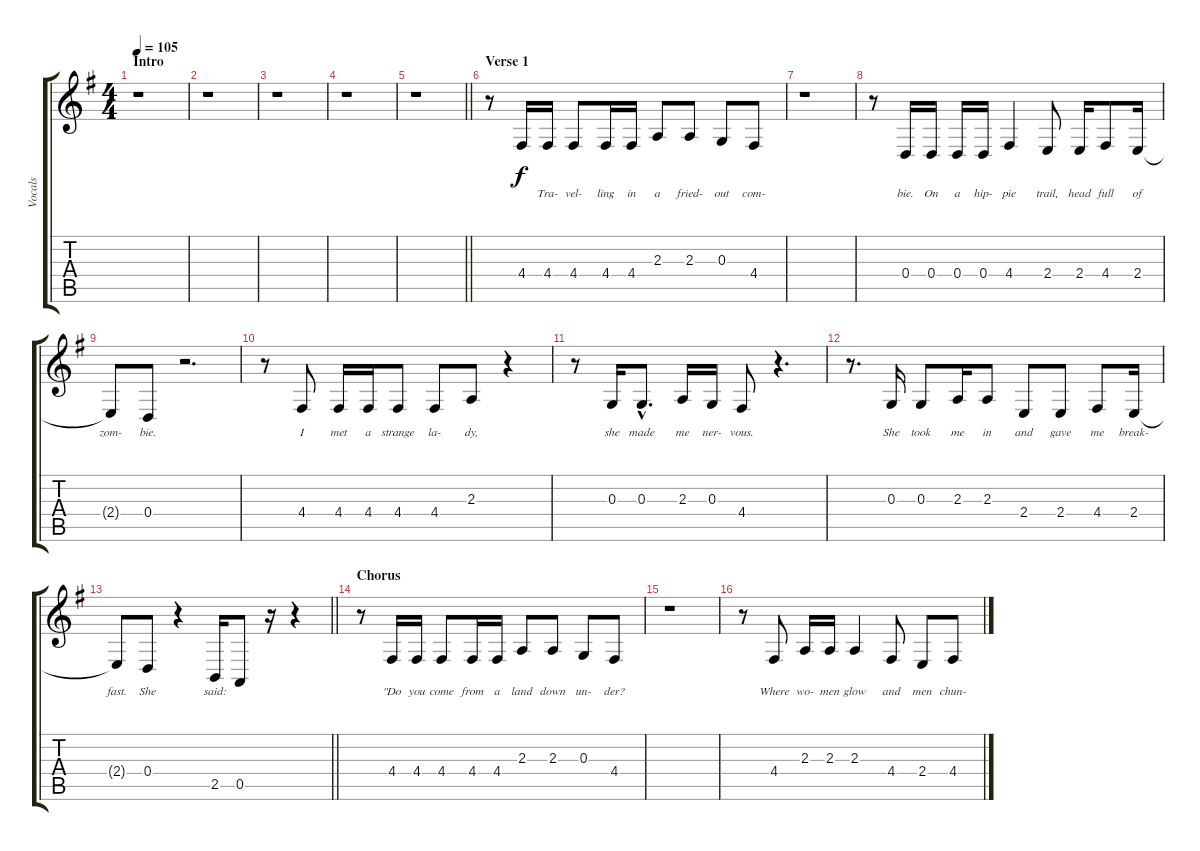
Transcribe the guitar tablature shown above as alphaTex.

\track ("Vocals" "Vocals") {instrument altosax}
\staff {score tabs}
\tuning (E4 B3 G3 D3 A2 E2) {hide}
\ts (4 4)
\section ("" "Intro")
\tempo 105
\clef g2
\ks g
r.1{dy f instrument altosax} |
r.1 |
r.1 |
r.1 |
\barLineRight lightlight
r.1 |
\section ("" "Verse 1")
r.8 4.4.16{lyrics (0 "") lyrics (1 "") lyrics (2 "") lyrics (3 "") lyrics (4 "")} 4.4.16{lyrics (0 "Tra-") lyrics (1 "") lyrics (2 "") lyrics (3 "") lyrics (4 "")} 4.4.8{lyrics (0 "vel-") lyrics (1 "") lyrics (2 "") lyrics (3 "") lyrics (4 "")} 4.4.16{lyrics (0 "ling") lyrics (1 "") lyrics (2 "") lyrics (3 "") lyrics (4 "")} 4.4.16{lyrics (0 "in") lyrics (1 "") lyrics (2 "") lyrics (3 "") lyrics (4 "")} 2.3.8{lyrics (0 "a") lyrics (1 "") lyrics (2 "") lyrics (3 "") lyrics (4 "")} 2.3.8{lyrics (0 "fried-") lyrics (1 "") lyrics (2 "") lyrics (3 "") lyrics (4 "")} 0.3.8{lyrics (0 "out") lyrics (1 "") lyrics (2 "") lyrics (3 "") lyrics (4 "")} 4.4.8{lyrics (0 "com-") lyrics (1 "") lyrics (2 "") lyrics (3 "") lyrics (4 "")} |
r.1 |
r.8 0.4.16{lyrics (0 "bie.") lyrics (1 "") lyrics (2 "") lyrics (3 "") lyrics (4 "")} 0.4.16{lyrics (0 "On") lyrics (1 "") lyrics (2 "") lyrics (3 "") lyrics (4 "")} 0.4.16{lyrics (0 "a") lyrics (1 "") lyrics (2 "") lyrics (3 "") lyrics (4 "")} 0.4.16{lyrics (0 "hip-") lyrics (1 "") lyrics (2 "") lyrics (3 "") lyrics (4 "")} 4.4.4{lyrics (0 "pie") lyrics (1 "") lyrics (2 "") lyrics (3 "") lyrics (4 "")} 2.4.8{lyrics (0 "trail,") lyrics (1 "") lyrics (2 "") lyrics (3 "") lyrics (4 "")} 2.4.16{lyrics (0 "head") lyrics (1 "") lyrics (2 "") lyrics (3 "") lyrics (4 "")} 4.4.8{lyrics (0 "full") lyrics (1 "") lyrics (2 "") lyrics (3 "") lyrics (4 "")} 2.4.16{lyrics (0 "of") lyrics (1 "") lyrics (2 "") lyrics (3 "") lyrics (4 "")} |
2.4{t}.8{lyrics (0 "zom-") lyrics (1 "") lyrics (2 "") lyrics (3 "") lyrics (4 "")} 0.4.8{lyrics (0 "bie.") lyrics (1 "") lyrics (2 "") lyrics (3 "") lyrics (4 "")} r.2{d} |
r.8 4.4.8{lyrics (0 "I") lyrics (1 "") lyrics (2 "") lyrics (3 "") lyrics (4 "")} 4.4.16{lyrics (0 "met") lyrics (1 "") lyrics (2 "") lyrics (3 "") lyrics (4 "")} 4.4.16{lyrics (0 "a") lyrics (1 "") lyrics (2 "") lyrics (3 "") lyrics (4 "")} 4.4.8{lyrics (0 "strange") lyrics (1 "") lyrics (2 "") lyrics (3 "") lyrics (4 "")} 4.4.8{lyrics (0 "la-") lyrics (1 "") lyrics (2 "") lyrics (3 "") lyrics (4 "")} 2.3.8{lyrics (0 "dy,") lyrics (1 "") lyrics (2 "") lyrics (3 "") lyrics (4 "")} r.4 |
r.8 0.3.16{lyrics (0 "she") lyrics (1 "") lyrics (2 "") lyrics (3 "") lyrics (4 "")} 0.3{hac}.8{d lyrics (0 "made") lyrics (1 "") lyrics (2 "") lyrics (3 "") lyrics (4 "")} 2.3.16{lyrics (0 "me") lyrics (1 "") lyrics (2 "") lyrics (3 "") lyrics (4 "")} 0.3.16{lyrics (0 "ner-") lyrics (1 "") lyrics (2 "") lyrics (3 "") lyrics (4 "")} 4.4.8{lyrics (0 "vous.") lyrics (1 "") lyrics (2 "") lyrics (3 "") lyrics (4 "")} r.4{d} |
r.8{d} 0.3.16{lyrics (0 "She") lyrics (1 "") lyrics (2 "") lyrics (3 "") lyrics (4 "")} 0.3.8{lyrics (0 "took") lyrics (1 "") lyrics (2 "") lyrics (3 "") lyrics (4 "")} 2.3.16{lyrics (0 "me") lyrics (1 "") lyrics (2 "") lyrics (3 "") lyrics (4 "")} 2.3.8{lyrics (0 "in") lyrics (1 "") lyrics (2 "") lyrics (3 "") lyrics (4 "")} 2.4.8{lyrics (0 "and") lyrics (1 "") lyrics (2 "") lyrics (3 "") lyrics (4 "")} 2.4.8{lyrics (0 "gave") lyrics (1 "") lyrics (2 "") lyrics (3 "") lyrics (4 "")} 4.4.8{lyrics (0 "me") lyrics (1 "") lyrics (2 "") lyrics (3 "") lyrics (4 "")} 2.4.16{lyrics (0 "break-") lyrics (1 "") lyrics (2 "") lyrics (3 "") lyrics (4 "")} |
\barLineRight lightlight
2.4{t}.8{lyrics (0 "fast.") lyrics (1 "") lyrics (2 "") lyrics (3 "") lyrics (4 "")} 0.4.8{lyrics (0 "She") lyrics (1 "") lyrics (2 "") lyrics (3 "") lyrics (4 "")} r.4 2.5.16{lyrics (0 "said:") lyrics (1 "") lyrics (2 "") lyrics (3 "") lyrics (4 "")} 0.5.8{lyrics (0 "") lyrics (1 "") lyrics (2 "") lyrics (3 "") lyrics (4 "")} r.16 r.4 |
\section ("" "Chorus")
r.8 4.4.16{lyrics (0 "\"Do") lyrics (1 "") lyrics (2 "") lyrics (3 "") lyrics (4 "")} 4.4.16{lyrics (0 "you") lyrics (1 "") lyrics (2 "") lyrics (3 "") lyrics (4 "")} 4.4.8{lyrics (0 "come") lyrics (1 "") lyrics (2 "") lyrics (3 "") lyrics (4 "")} 4.4.16{lyrics (0 "from") lyrics (1 "") lyrics (2 "") lyrics (3 "") lyrics (4 "")} 4.4.16{lyrics (0 "a") lyrics (1 "") lyrics (2 "") lyrics (3 "") lyrics (4 "")} 2.3.8{lyrics (0 "land") lyrics (1 "") lyrics (2 "") lyrics (3 "") lyrics (4 "")} 2.3.8{lyrics (0 "down") lyrics (1 "") lyrics (2 "") lyrics (3 "") lyrics (4 "")} 0.3.8{lyrics (0 "un-") lyrics (1 "") lyrics (2 "") lyrics (3 "") lyrics (4 "")} 4.4.8{lyrics (0 "der?") lyrics (1 "") lyrics (2 "") lyrics (3 "") lyrics (4 "")} |
r.1 |
r.8 4.4.8{lyrics (0 "Where") lyrics (1 "") lyrics (2 "") lyrics (3 "") lyrics (4 "")} 2.3.16{lyrics (0 "wo-") lyrics (1 "") lyrics (2 "") lyrics (3 "") lyrics (4 "")} 2.3.16{lyrics (0 "men") lyrics (1 "") lyrics (2 "") lyrics (3 "") lyrics (4 "")} 2.3.4{lyrics (0 "glow") lyrics (1 "") lyrics (2 "") lyrics (3 "") lyrics (4 "")} 4.4.8{lyrics (0 "and") lyrics (1 "") lyrics (2 "") lyrics (3 "") lyrics (4 "")} 2.4.8{lyrics (0 "men") lyrics (1 "") lyrics (2 "") lyrics (3 "") lyrics (4 "")} 4.4.8{lyrics (0 "chun-") lyrics (1 "") lyrics (2 "") lyrics (3 "") lyrics (4 "")}
